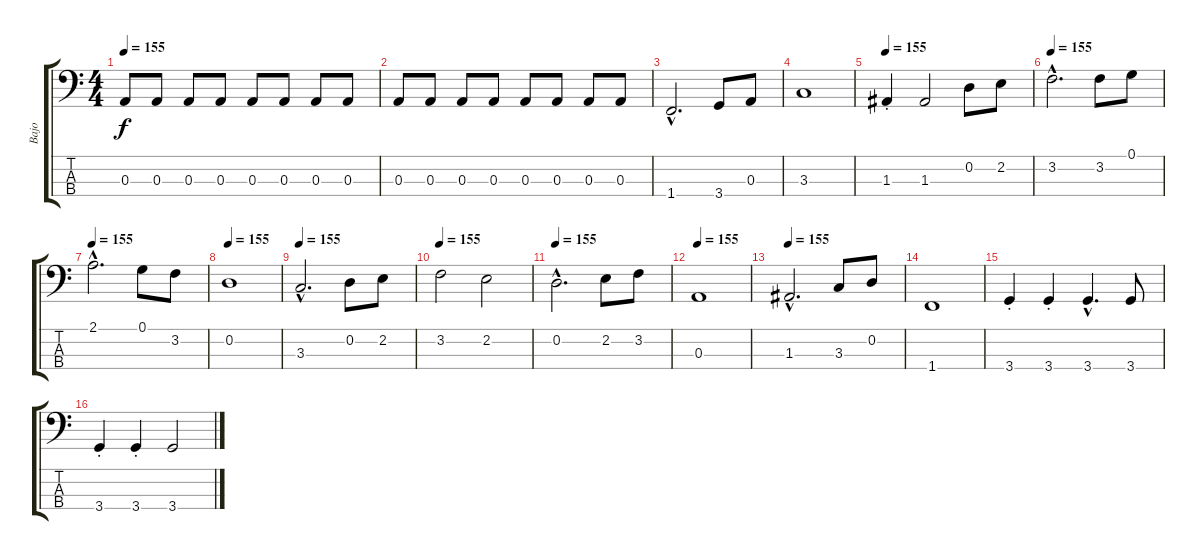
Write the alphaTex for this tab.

\track ("Bajo" "Bajo") {instrument electricbasspick}
\staff {score tabs}
\tuning (G2 D2 A1 E1) {hide}
\ts (4 4)
\tempo 155
\clef f4
\ks c
0.3.8{dy f} 0.3.8 0.3.8 0.3.8 0.3.8 0.3.8 0.3.8 0.3.8 |
0.3.8 0.3.8 0.3.8 0.3.8 0.3.8 0.3.8 0.3.8 0.3.8 |
1.4{hac}.2{d} 3.4.8 0.3.8 |
3.3.1 |
\tempo 155
1.3{st}.4 1.3.2 0.2.8 2.2.8 |
\tempo 155
3.2{hac}.2{d} 3.2.8 0.1.8 |
\tempo 155
2.1{hac}.2{d} 0.1.8 3.2.8 |
\tempo 155
0.2.1 |
\tempo 155
3.3{hac}.2{d} 0.2.8 2.2.8 |
\tempo 155
3.2.2 2.2.2 |
\tempo 155
0.2{hac}.2{d} 2.2.8 3.2.8 |
\tempo 155
0.3.1 |
\tempo 155
1.3{hac}.2{d} 3.3.8 0.2.8 |
1.4.1 |
3.4{st}.4 3.4{st}.4 3.4{hac}.4{d} 3.4.8 |
3.4{st}.4 3.4{st}.4 3.4.2
